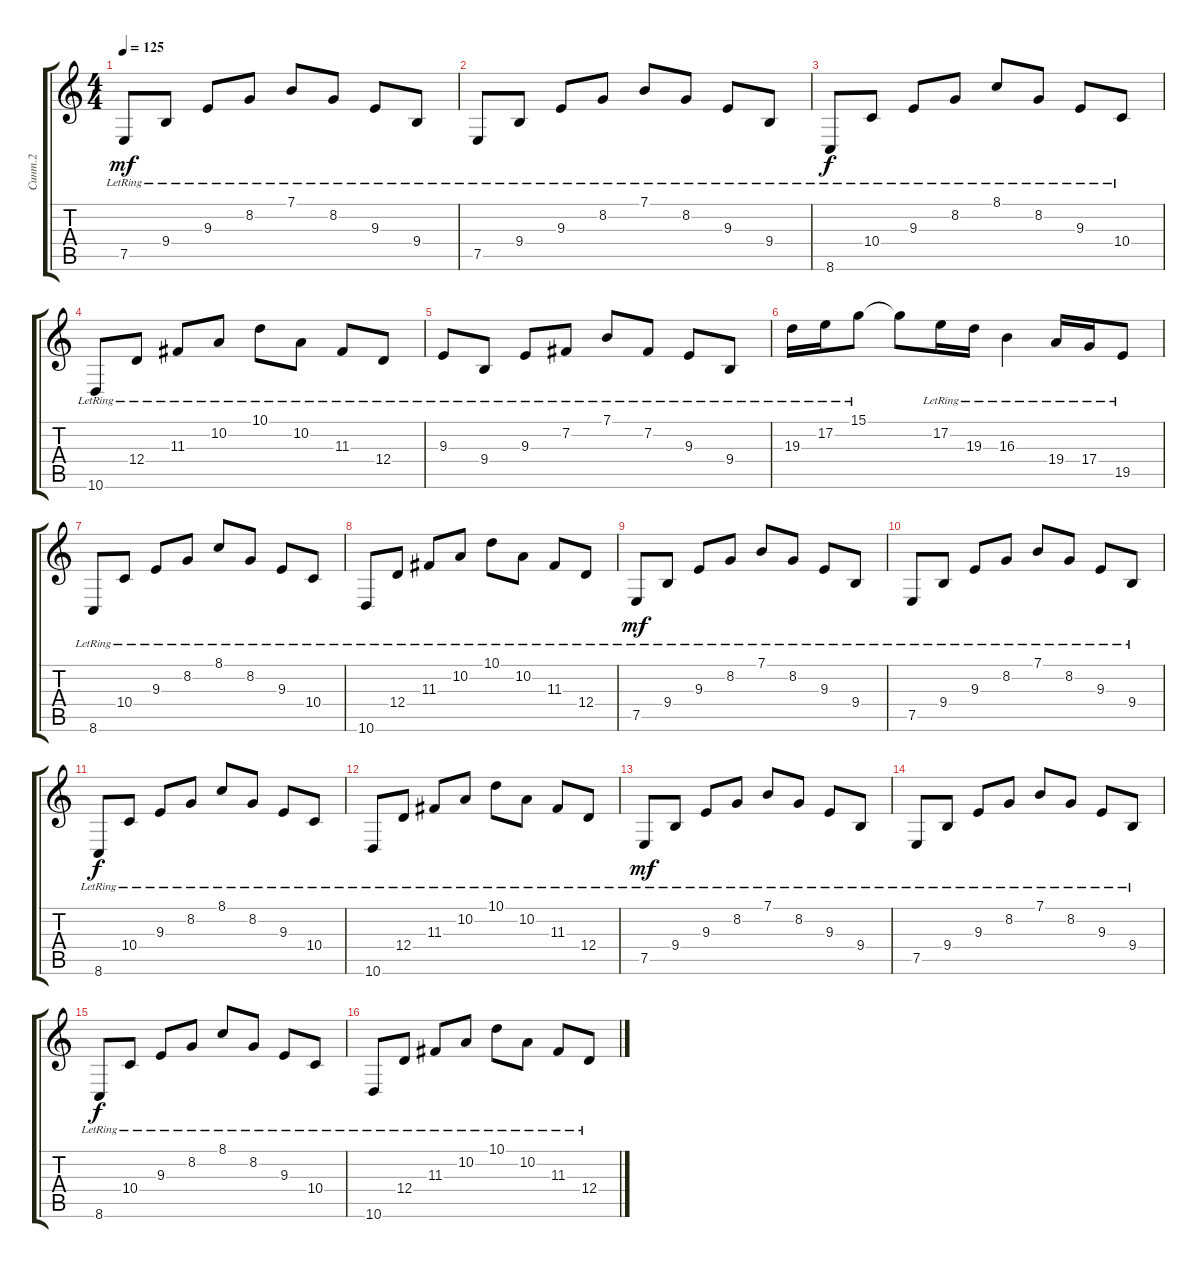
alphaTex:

\track ("Синт.2" "Синт.2") {instrument vibraphone}
\staff {score tabs}
\tuning (E4 B3 G3 D3 A2 E2) {hide}
\ts (4 4)
\tempo 125
\clef g2
\ks c
7.5{lr}.8{dy mf} 9.4{lr}.8 9.3{lr}.8 8.2{lr}.8 7.1{lr}.8 8.2{lr}.8 9.3{lr}.8 9.4{lr}.8 |
7.5{lr}.8 9.4{lr}.8 9.3{lr}.8 8.2{lr}.8 7.1{lr}.8 8.2{lr}.8 9.3{lr}.8 9.4{lr}.8 |
8.6{lr}.8{dy f} 10.4{lr}.8 9.3{lr}.8 8.2{lr}.8 8.1{lr}.8 8.2{lr}.8 9.3{lr}.8 10.4{lr}.8 |
10.6{lr}.8 12.4{lr}.8 11.3{lr}.8 10.2{lr}.8 10.1{lr}.8 10.2{lr}.8 11.3{lr}.8 12.4{lr}.8 |
9.3{lr}.8 9.4{lr}.8 9.3{lr}.8 7.2{lr}.8 7.1{lr}.8 7.2{lr}.8 9.3{lr}.8 9.4{lr}.8 |
19.3{lr}.16 17.2{lr}.16 15.1{lr}.8 15.1{t}.8 17.2{lr}.16 19.3{lr}.16 16.3{lr}.4 19.4{lr}.16 17.4{lr}.16 19.5{lr}.8 |
8.6{lr}.8 10.4{lr}.8 9.3{lr}.8 8.2{lr}.8 8.1{lr}.8 8.2{lr}.8 9.3{lr}.8 10.4{lr}.8 |
10.6{lr}.8 12.4{lr}.8 11.3{lr}.8 10.2{lr}.8 10.1{lr}.8 10.2{lr}.8 11.3{lr}.8 12.4{lr}.8 |
7.5{lr}.8{dy mf} 9.4{lr}.8 9.3{lr}.8 8.2{lr}.8 7.1{lr}.8 8.2{lr}.8 9.3{lr}.8 9.4{lr}.8 |
7.5{lr}.8 9.4{lr}.8 9.3{lr}.8 8.2{lr}.8 7.1{lr}.8 8.2{lr}.8 9.3{lr}.8 9.4{lr}.8 |
8.6{lr}.8{dy f} 10.4{lr}.8 9.3{lr}.8 8.2{lr}.8 8.1{lr}.8 8.2{lr}.8 9.3{lr}.8 10.4{lr}.8 |
10.6{lr}.8 12.4{lr}.8 11.3{lr}.8 10.2{lr}.8 10.1{lr}.8 10.2{lr}.8 11.3{lr}.8 12.4{lr}.8 |
7.5{lr}.8{dy mf} 9.4{lr}.8 9.3{lr}.8 8.2{lr}.8 7.1{lr}.8 8.2{lr}.8 9.3{lr}.8 9.4{lr}.8 |
7.5{lr}.8 9.4{lr}.8 9.3{lr}.8 8.2{lr}.8 7.1{lr}.8 8.2{lr}.8 9.3{lr}.8 9.4{lr}.8 |
8.6{lr}.8{dy f} 10.4{lr}.8 9.3{lr}.8 8.2{lr}.8 8.1{lr}.8 8.2{lr}.8 9.3{lr}.8 10.4{lr}.8 |
10.6{lr}.8 12.4{lr}.8 11.3{lr}.8 10.2{lr}.8 10.1{lr}.8 10.2{lr}.8 11.3{lr}.8 12.4{lr}.8
